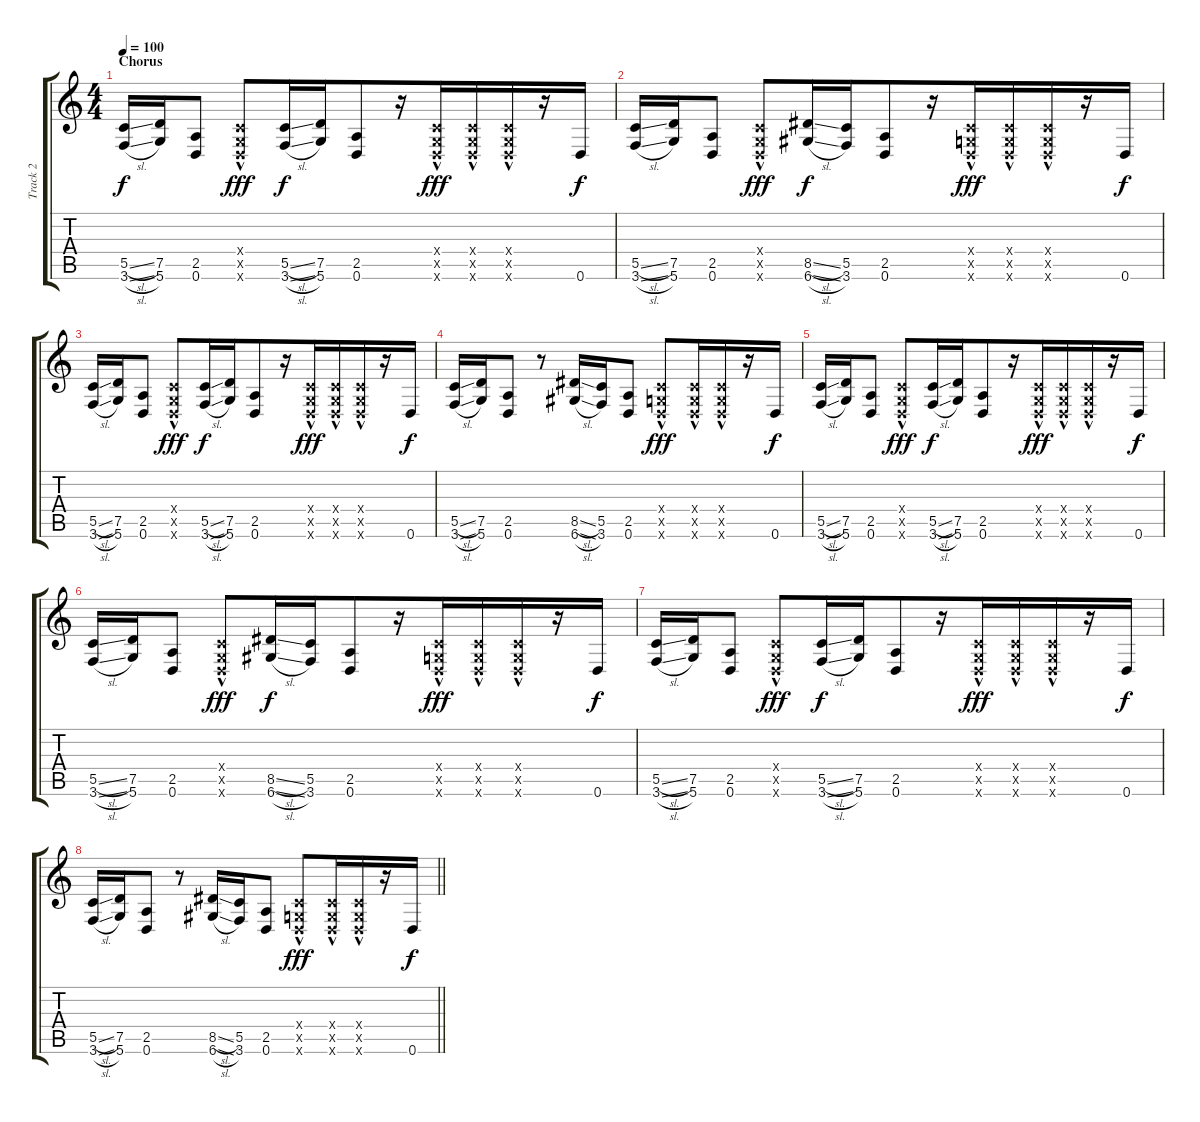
\track ("Track 2" "Track 2") {instrument distortionguitar}
\staff {score tabs}
\tuning (D4 A3 F3 C3 G2 D2) {hide}
\ts (4 4)
\section ("" "Chorus")
\tempo 100
\clef g2
\ks c
(5.5{sl} 3.6{sl}).16{dy f} (7.5 5.6).16 (2.5 0.6).8 (0.4{hac x} 0.5{hac x} 0.6{hac x}).8{dy fff} (5.5{sl} 3.6{sl}).16{dy f} (7.5 5.6).16{beam merge} (2.5 0.6).8 r.16 (0.4{hac x} 0.5{hac x} 0.6{hac x}).16{dy fff beam merge} (0.4{hac x} 0.5{hac x} 0.6{hac x}).16 (0.4{hac x} 0.5{hac x} 0.6{hac x}).16 r.16 0.6.16{dy f} |
(5.5{sl} 3.6{sl}).16 (7.5 5.6).16 (2.5 0.6).8 (0.4{hac x} 0.5{hac x} 0.6{hac x}).8{dy fff} (8.5{sl} 6.6{sl}).16{dy f} (5.5 3.6).16{beam merge} (2.5 0.6).8 r.16{beam merge} (0.4{hac x} 0.5{hac x} 0.6{hac x}).16{dy fff beam merge} (0.4{hac x} 0.5{hac x} 0.6{hac x}).16 (0.4{hac x} 0.5{hac x} 0.6{hac x}).16 r.16 0.6.16{dy f} |
(5.5{sl} 3.6{sl}).16 (7.5 5.6).16 (2.5 0.6).8 (0.4{hac x} 0.5{hac x} 0.6{hac x}).8{dy fff} (5.5{sl} 3.6{sl}).16{dy f} (7.5 5.6).16{beam merge} (2.5 0.6).8 r.16 (0.4{hac x} 0.5{hac x} 0.6{hac x}).16{dy fff beam merge} (0.4{hac x} 0.5{hac x} 0.6{hac x}).16 (0.4{hac x} 0.5{hac x} 0.6{hac x}).16 r.16 0.6.16{dy f} |
(5.5{sl} 3.6{sl}).16 (7.5 5.6).16 (2.5 0.6).8 r.8 (8.5{sl} 6.6{sl}).16 (5.5 3.6).16{beam merge} (2.5 0.6).8{beam split} (0.4{hac x} 0.5{hac x} 0.6{hac x}).8{dy fff beam merge} (0.4{hac x} 0.5{hac x} 0.6{hac x}).16 (0.4{hac x} 0.5{hac x} 0.6{hac x}).16 r.16 0.6.16{dy f} |
(5.5{sl} 3.6{sl}).16 (7.5 5.6).16 (2.5 0.6).8 (0.4{hac x} 0.5{hac x} 0.6{hac x}).8{dy fff} (5.5{sl} 3.6{sl}).16{dy f} (7.5 5.6).16{beam merge} (2.5 0.6).8 r.16 (0.4{hac x} 0.5{hac x} 0.6{hac x}).16{dy fff beam merge} (0.4{hac x} 0.5{hac x} 0.6{hac x}).16 (0.4{hac x} 0.5{hac x} 0.6{hac x}).16 r.16 0.6.16{dy f} |
(5.5{sl} 3.6{sl}).16 (7.5 5.6).16 (2.5 0.6).8 (0.4{hac x} 0.5{hac x} 0.6{hac x}).8{dy fff} (8.5{sl} 6.6{sl}).16{dy f} (5.5 3.6).16{beam merge} (2.5 0.6).8 r.16{beam merge} (0.4{hac x} 0.5{hac x} 0.6{hac x}).16{dy fff beam merge} (0.4{hac x} 0.5{hac x} 0.6{hac x}).16 (0.4{hac x} 0.5{hac x} 0.6{hac x}).16 r.16 0.6.16{dy f} |
(5.5{sl} 3.6{sl}).16 (7.5 5.6).16 (2.5 0.6).8 (0.4{hac x} 0.5{hac x} 0.6{hac x}).8{dy fff} (5.5{sl} 3.6{sl}).16{dy f} (7.5 5.6).16{beam merge} (2.5 0.6).8 r.16 (0.4{hac x} 0.5{hac x} 0.6{hac x}).16{dy fff beam merge} (0.4{hac x} 0.5{hac x} 0.6{hac x}).16 (0.4{hac x} 0.5{hac x} 0.6{hac x}).16 r.16 0.6.16{dy f} |
\barLineRight lightlight
(5.5{sl} 3.6{sl}).16 (7.5 5.6).16 (2.5 0.6).8 r.8 (8.5{sl} 6.6{sl}).16 (5.5 3.6).16{beam merge} (2.5 0.6).8{beam split} (0.4{hac x} 0.5{hac x} 0.6{hac x}).8{dy fff beam merge} (0.4{hac x} 0.5{hac x} 0.6{hac x}).16 (0.4{hac x} 0.5{hac x} 0.6{hac x}).16 r.16 0.6.16{dy f}
